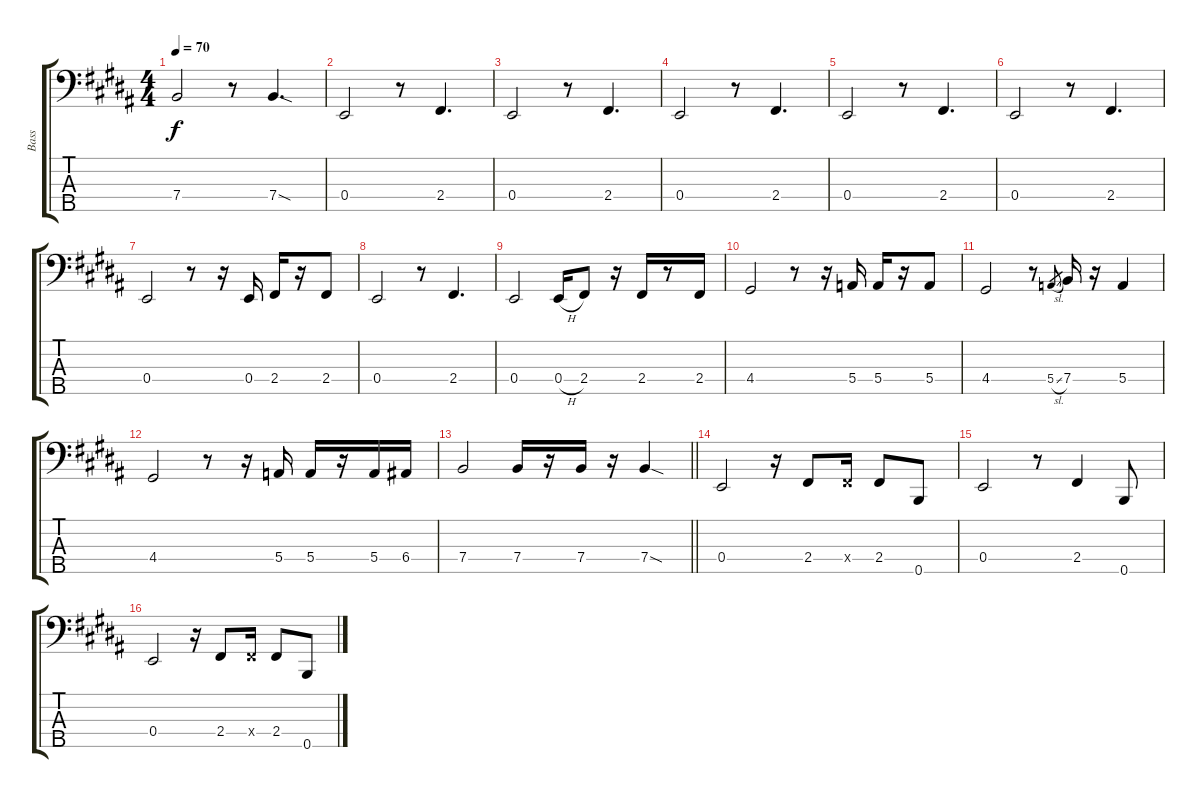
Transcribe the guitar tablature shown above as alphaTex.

\track ("Bass" "Bass") {instrument electricbassfinger}
\staff {score tabs}
\tuning (G2 D2 A1 E1 B0) {hide}
\ts (4 4)
\tempo 70
\clef f4
\ks g#minor
7.4.2{dy f} r.8 7.4{sod}.4{d} |
\ks b
0.4.2 r.8 2.4.4{d} |
\ks g#minor
0.4.2 r.8 2.4.4{d} |
0.4.2 r.8 2.4.4{d} |
0.4.2 r.8 2.4.4{d} |
\ks b
0.4.2 r.8 2.4.4{d} |
\ks g#minor
0.4.2 r.8 r.16 0.4.16 2.4.16 r.16 2.4.8 |
\ks b
0.4.2 r.8 2.4.4{d} |
\ks g#minor
0.4.2 0.4{h}.16 2.4.8 r.16 2.4.16 r.8 2.4.16 |
\ks b
4.4.2 r.8 r.16 5.4.16 5.4.16 r.16 5.4.8 |
\ks g#minor
4.4.2 r.8 5.4{sl}.8{gr} 7.4.16 r.16 5.4.4 |
\ks b
4.4.2 r.8 r.16 5.4.16 5.4.16 r.16 5.4.16 6.4.16 |
\barLineRight lightlight
\ks g#minor
7.4.2 7.4.16 r.16 7.4.16 r.16 7.4{sod}.4 |
\ks b
0.4.2 r.16 2.4.8 2.4{x}.16 2.4.8 0.5.8 |
\ks g#minor
0.4.2 r.8 2.4.4 0.5.8 |
\ks b
0.4.2 r.16 2.4.8 2.4{x}.16 2.4.8 0.5.8
